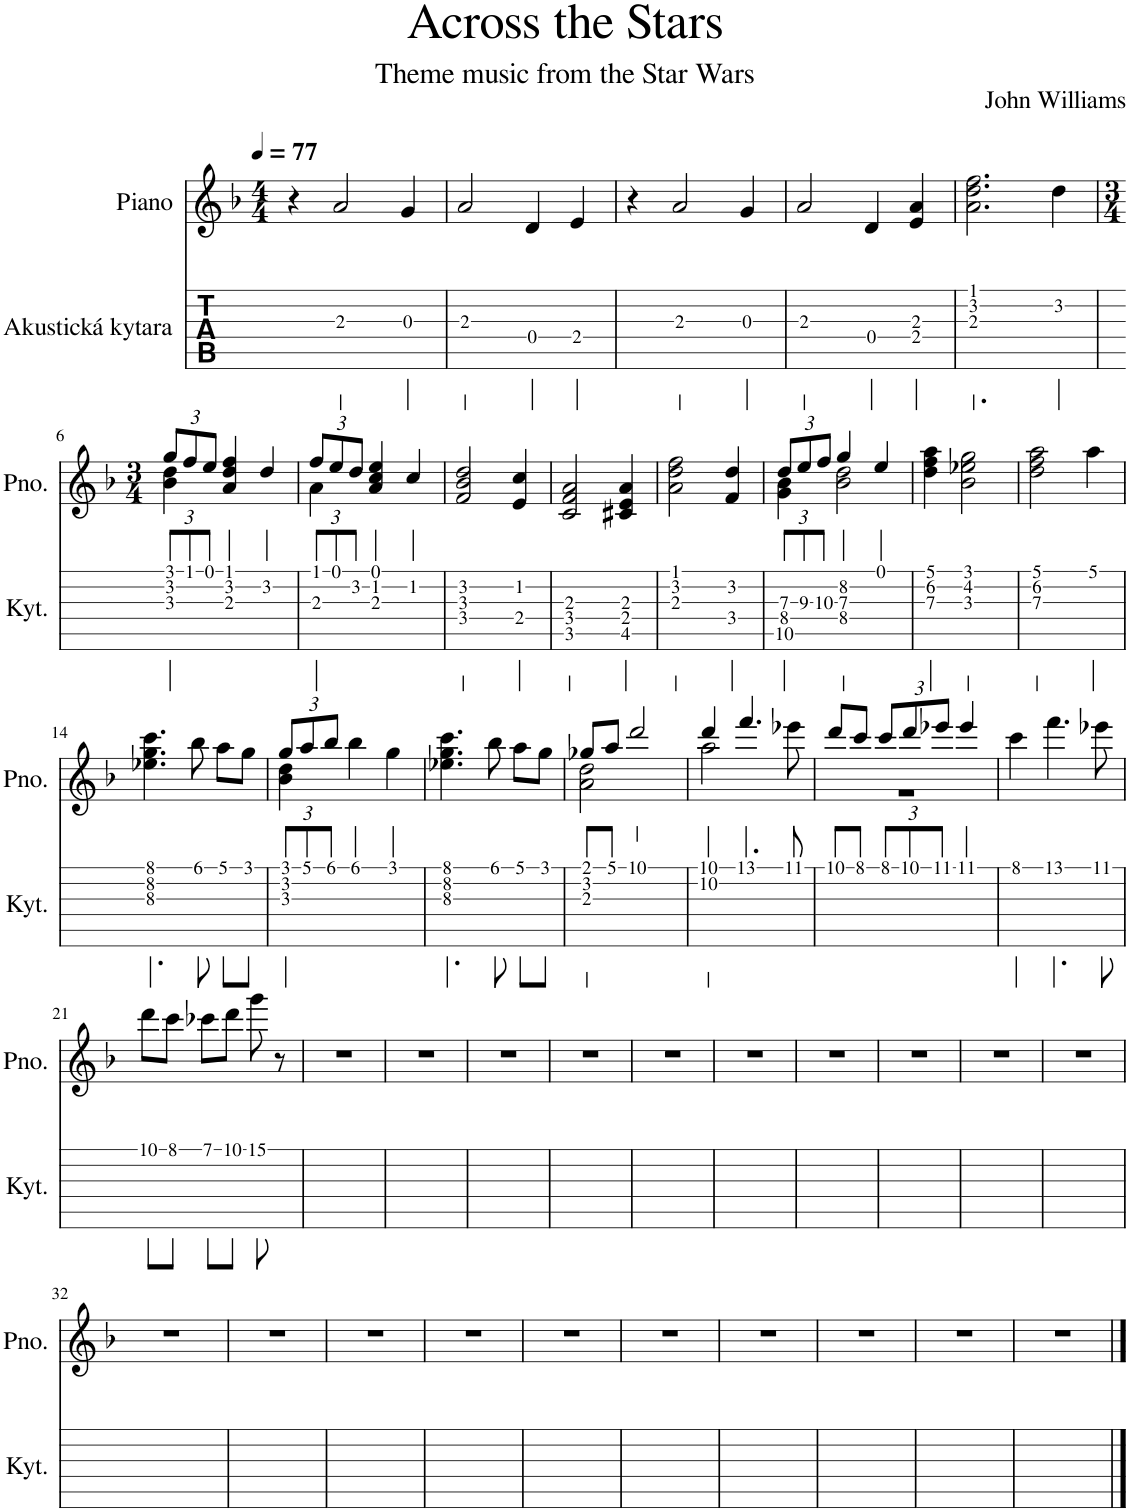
**kern	**kern
*part2	*part1
*staff2	*staff1
*I"Akustická kytara	*I"Piano
*I'Kyt.	*I'Pno.
*stria6	*
*	*clefG2
*k[b-]	*k[b-]
*M4/4	*M4/4
*MM77	*MM77
=1	=1
4r	4r
2A\	2a/
4G\	4g/
=2	=2
2A\	2a/
4D\	4d/
4E\	4e/
=3	=3
4r	4r
2A\	2a/
4G\	4g/
=4	=4
2A\	2a/
4D\	4d/
4E\ 4A\	4e/ 4a/
=5	=5
2.A\ 2.d\ 2.f\	2.a\ 2.dd\ 2.ff\
4d\	4dd\
!!LO:LB:g=z
=6	=6
*M3/4	*M3/4
*Xbrackettup	*Xbrackettup
*^	*^
12g/L	4B-\ 4d\	12gg/L	4b-\ 4dd\
12f/	.	12ff/	.
12e/J	.	12ee/J	.
4A/ 4d/ 4f/	2ryy	4a/ 4dd/ 4ff/	2ryy
4d/	.	4dd/	.
=7	=7	=7	=7
12f/L	4A\	12ff/L	4a\
12e/	.	12ee/	.
12d/J	.	12dd/J	.
4A/ 4c/ 4e/	2ryy	4a/ 4cc/ 4ee/	2ryy
4c/	.	4cc/	.
*v	*v	*	*
*	*v	*v
=8	=8
2F\ 2B-\ 2d\	2f/ 2b-/ 2dd/
4E\ 4c\	4e/ 4cc/
=9	=9
2C\ 2F\ 2A\	2c/ 2f/ 2a/
4C#X\ 4E\ 4A\	4c#X/ 4e/ 4a/
=10	=10
2A\ 2d\ 2f\	2a\ 2dd\ 2ff\
4F\ 4d\	4f/ 4dd/
=11	=11
*^	*^
12d/L	4G\ 4B-\	12dd/L	4g\ 4b-\
12e/	.	12ee/	.
12f/J	.	12ff/J	.
4g/	2B-\ 2d\	4gg/	2b-\ 2dd\
4e/	.	4ee/	.
*v	*v	*	*
*	*v	*v
=12	=12
4d\ 4f\ 4a\	4dd\ 4ff\ 4aa\
2B-\ 2e-X\ 2g\	2b-\ 2ee-X\ 2gg\
=13	=13
2d\ 2f\ 2a\	2dd\ 2ff\ 2aa\
4a\	4aa\
!!LO:LB:g=z
=14	=14
4.e-X\ 4.g\ 4.cc\	4.ee-X\ 4.gg\ 4.ccc\
8b-\	8bb-\
8a\L	8aa\L
8g\J	8gg\J
=15	=15
*^	*^
12g/L	4B-\ 4d\	12gg/L	4b-\ 4dd\
12a/	.	12aa/	.
12b-/J	.	12bb-/J	.
4b-/	2ryy	4bb-\	2ryy
4g/	.	4gg\	.
*v	*v	*	*
*	*v	*v
=16	=16
4.e-X\ 4.g\ 4.cc\	4.ee-X\ 4.gg\ 4.ccc\
8b-\	8bb-\
8a\L	8aa\L
8g\J	8gg\J
=17	=17
*^	*^
8g-X/L	2A\ 2d\	8gg-X/L	2a\ 2dd\
8a/J	.	8aa/J	.
2dd/	.	2ddd/	.
.	4ryy	.	4ryy
=18	=18	=18	=18
4dd/	2a\	4ddd/	2aa\
4.ff/	.	4.fff/	.
.	4ryy	.	4ryy
8ee-X/	.	8eee-X\	.
=19	=19	=19	=19
8dd/L	2.r	8ddd/L	2.r
8cc/J	.	8ccc/J	.
12cc/L	.	12ccc/L	.
12dd/	.	12ddd/	.
12ee-X/J	.	12eee-X/J	.
4ee-/	.	4eee-/	.
*v	*v	*	*
*	*v	*v
=20	=20
4cc\	4ccc\
4.ff\	4.fff\
8ee-X\	8eee-X\
!!LO:LB:g=z
=21	=21
8dd\L	8ddd\L
8cc\J	8ccc\J
8cc-X\L	8ccc-X\L
8dd\J	8ddd\J
8gg\	8ggg\
8r	8r
=22	=22
2.r	2.r
=23	=23
2.r	2.r
=24	=24
2.r	2.r
=25	=25
2.r	2.r
=26	=26
2.r	2.r
=27	=27
2.r	2.r
=28	=28
2.r	2.r
=29	=29
2.r	2.r
=30	=30
2.r	2.r
=31	=31
2.r	2.r
!!LO:LB:g=z
=32	=32
2.r	2.r
=33	=33
2.r	2.r
=34	=34
2.r	2.r
=35	=35
2.r	2.r
=36	=36
2.r	2.r
=37	=37
2.r	2.r
=38	=38
2.r	2.r
=39	=39
2.r	2.r
=40	=40
2.r	2.r
=41	=41
2.r	2.r
==	==
*-	*-
